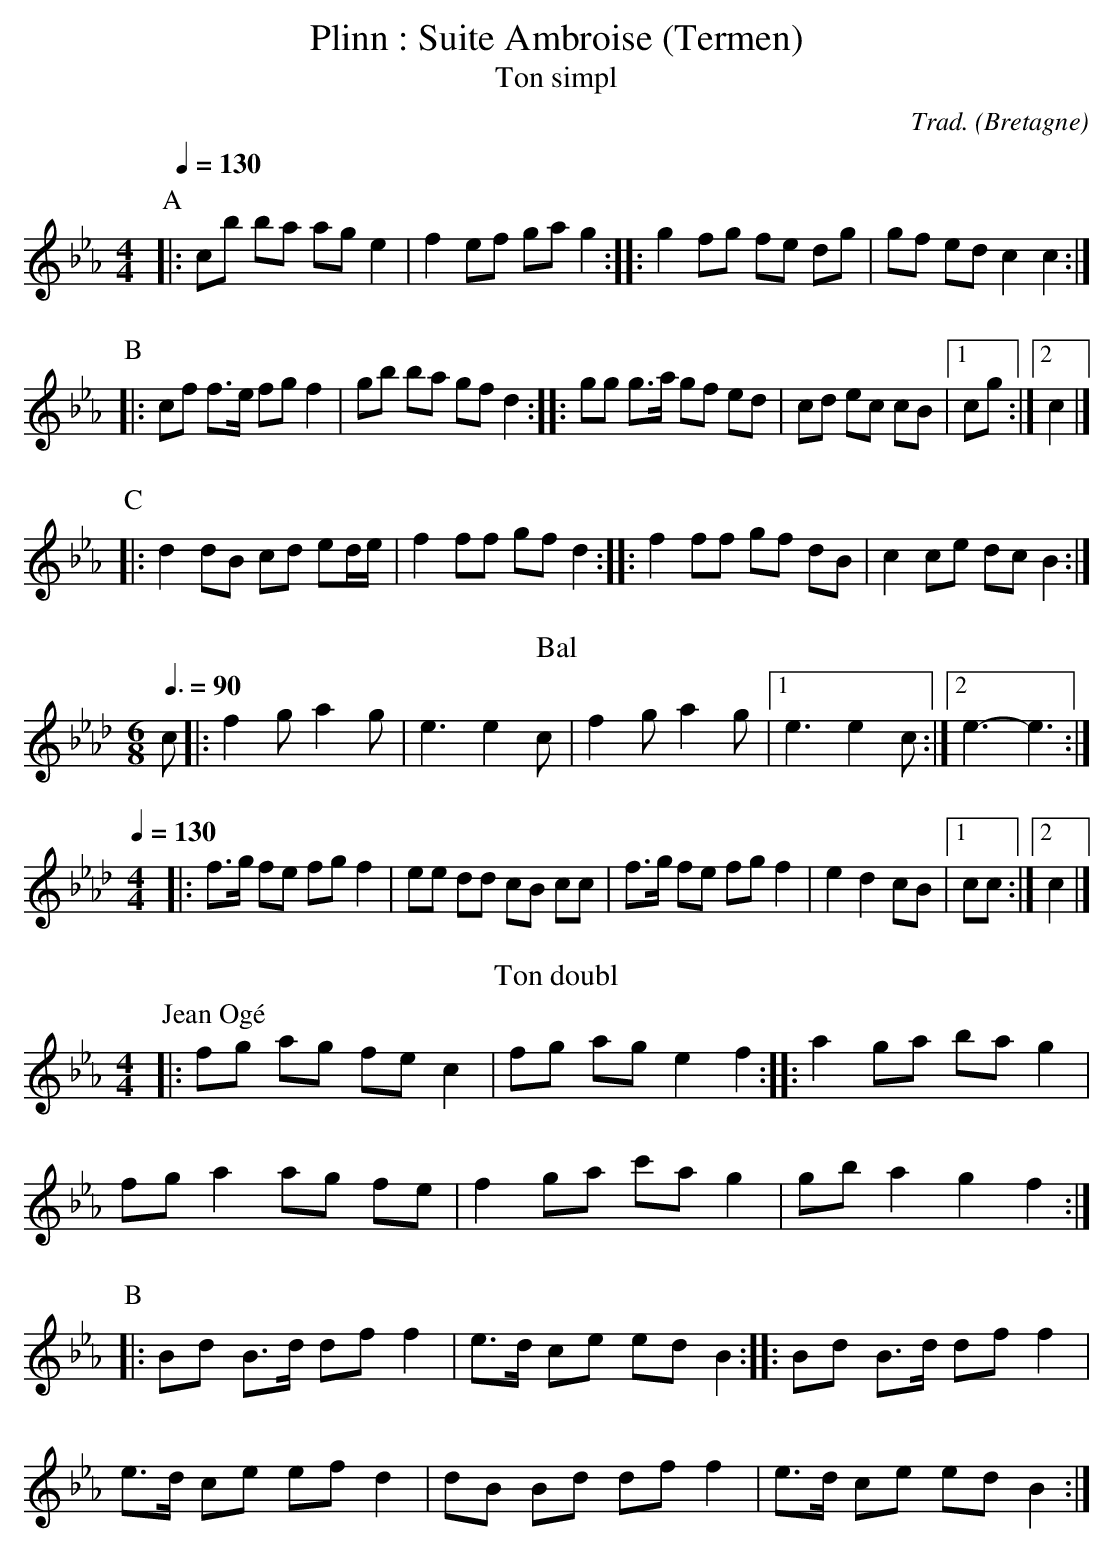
X:1
T:Plinn : Suite Ambroise (Termen)
C:Trad.
O:Bretagne
M:4/4
L:1/8
T:Ton simpl
Q:1/4=130
K:Eb
P:A
|: cb ba ag e2 | f2 ef ga g2 :: g2 fg fe dg | gf ed c2 c2 :|
K:Eb
P:B
|: cf f>e fg f2 | gb ba gf d2 :: gg g>a gf ed| cd ec cB |1 cg :|2 c2 |]
K:Eb
P:C
|: d2 dB cd ed/2e/2 | f2 ff gf d2 :: f2 ff gf dB | c2 ce dc B2:|
T:Bal
Q:3/8=90
M:6/8
K:Ab
c|:f2 g a2 g|e3 e2 c|f2 g a2 g|1 e3 e2 c :|2 e3-e3 :|
Q:1/4=130
M:4/4
K:Ab
|: f>g fe fg f2|ee dd cB cc|f>g fe fg f2| e2 d2 cB |1 cc :|2 c2 |]
T:Ton doubl
M:4/4
K:Eb
P:Jean Ogé
|: fg ag fe c2 | fg ag e2 f2 :: a2 ga ba g2 |
fg a2 ag fe |f2 ga c'a g2 | gb a2 g2 f2 :|
K:Eb
P:B
|: Bd B>d df f2| e>d ce ed B2 ::Bd B>d df f2|
e>d ce ef d2|dB Bd df f2|e>d ce ed B2 :|
